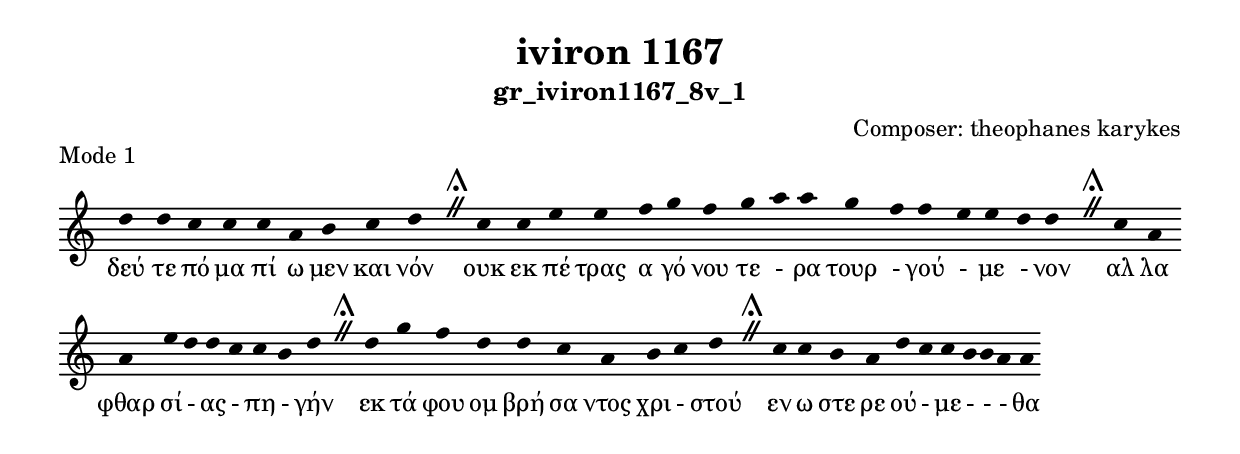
\include "gregorian.ly"

	\header {
 	  title = "iviron 1167"
	  subtitle = "gr_iviron1167_8v_1"
	  composer = "Composer: theophanes karykes"
	  piece = "Mode 1"
	}

	chant = {
	  d''4 d''4 c''4 c''4 c''4 a'4 b'4 c''4 d''4 \divisioMaior
 c''4 c''4 e''4 e''4 f''4 g''4 f''4 g''4 a''4 a''4 g''4 f''4 f''4 e''4 e''4 d''4 d''4 \divisioMaior
 c''4 a'4 a'4 e''4 d''4 d''4 c''4 c''4 b'4 d''4 \divisioMaior
 d''4 g''4 f''4 d''4 d''4 c''4 a'4 b'4 c''4 d''4 \divisioMaior
 c''4 c''4 b'4 a'4 d''4 c''4 c''4 b'4 b'4 a'4 a'4\finalis
	}

	verba = \lyricmode {δεύ τε πό μα πί ω μεν και νόν 
ουκ εκ πέ τρας α γό νου τε - ρα τουρ - γού - με - νον 
αλ λα φθαρ σί - ας - πη - γήν 
εκ τά φου ομ βρή σα ντος χρι - στού 
εν ω στε ρε ού - με -  -  - θα 
	}


	\score {
	  \new Staff <<
	  \new Voice = "melody" \chant
	  \new Lyrics = "one" \lyricsto melody \verba
	  >>
	  \layout {
	    \context {
	      \Staff
	      \remove "Time_signature_engraver"
	      \remove "Bar_engraver"
	    }
	    \context {
	      \Voice
	      \remove "Stem_engraver"
	    }
	  }
	}